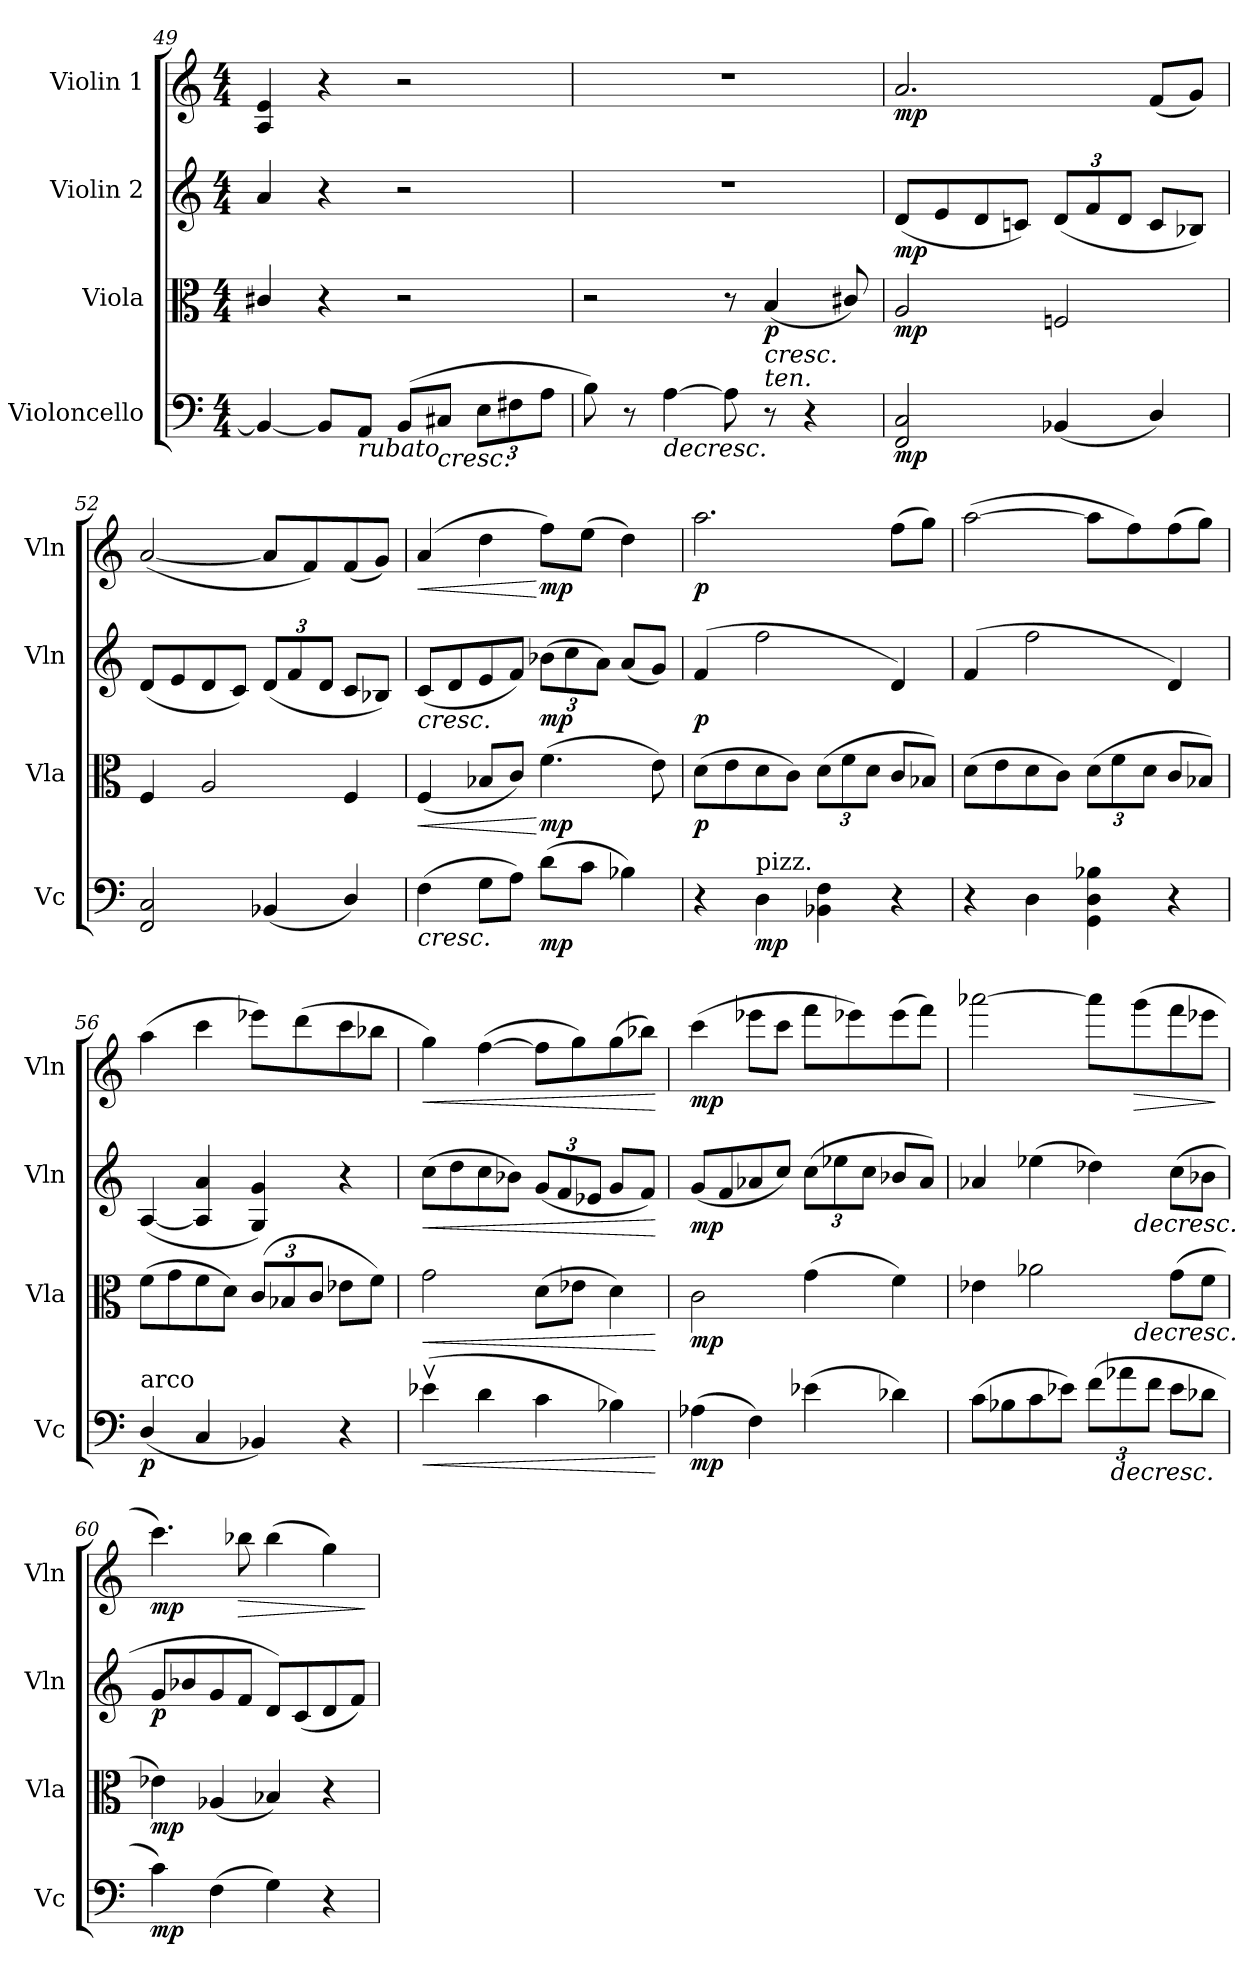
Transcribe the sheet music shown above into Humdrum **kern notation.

**kern	**dynam	**kern	**dynam	**kern	**dynam	**kern	**dynam
*part4	*part4	*part3	*part3	*part2	*part2	*part1	*part1
*staff4	*staff4	*staff3	*staff3	*staff2	*staff2	*staff1	*staff1
*I"Violoncello	*	*I"Viola	*	*I"Violin 2	*	*I"Violin 1	*
*I'Vc	*	*I'Vla	*	*I'Vln	*	*I'Vln	*
*clefF4	*	*clefC3	*	*clefG2	*	*clefG2	*
*k[]	*	*k[]	*	*k[]	*	*k[]	*
*M4/4	*	*M4/4	*	*M4/4	*	*M4/4	*
=49	=49	=49	=49	=49	=49	=49	=49
4BB/_	.	4c#X/	.	4a/	.	4A/ 4e/	.
8BB/L]	.	4r	.	4r	.	4r	.
!LO:TX:b:i:t=rubato	!	!	!	!	!	!	!
8AA/J	.	.	.	.	.	.	.
(8BB/L	.	2r	.	2r	.	2r	.
!	!LO:HP:b	!	!	!	!	!	!
8C#X/J	<	.	.	.	.	.	.
*Xbrackettup	*	*	*	*	*	*	*
12E\L	.	.	.	.	.	.	.
12F#X\	.	.	.	.	.	.	.
12A\J	.	.	.	.	.	.	.
=50	=50	=50	=50	=50	=50	=50	=50
8B\)	.	2r	.	1r	.	1r	.
8r	.	.	.	.	.	.	.
!	!LO:HP:b	!	!	!	!	!	!
[4A\	>	.	.	.	.	.	.
8A\]	[	8r	.	.	.	.	.
!	!	!LO:TX:b:i:t=ten.	!	!	!	!	!
!	!	!	!LO:HP:b	!	!	!	!
!	!	!	!LO:DY:n=1:b	!	!	!	!
8r	.	(4B/	< p	.	.	.	.
4r	.	.	.	.	.	.	.
.	.	8c#X/)	.	.	.	.	.
=51	=51	=51	=51	=51	=51	=51	=51
!	!LO:DY:b	!	!LO:DY:b	!	!LO:DY:b	!	!LO:DY:b
2FF/ 2C/	mp	2A/	mp	(8d/L	mp	2.a/	mp
.	.	.	.	8e/	.	.	.
.	.	.	.	8d/	.	.	.
.	.	.	.	8cn/J)	.	.	.
*	*	*	*	*Xbrackettup	*	*	*
(4BB-X/	.	2Fn/	.	(12d/L	.	.	.
.	.	.	.	12f/	.	.	.
.	.	.	.	12d/J	.	.	.
4D/)	.	.	.	8c/L	.	(8f/L	.
.	.	.	.	8B-X/J)	.	8g/J)	.
!!LO:LB:g=z
=52	=52	=52	=52	=52	=52	=52	=52
2FF/ 2C/	.	4F/	.	(8d/L	.	([2a/	.
.	.	.	.	8e/	.	.	.
.	.	2A/	.	8d/	.	.	.
.	.	.	.	8c/J)	.	.	.
(4BB-X/	.	.	.	(12d/L	.	8a/L]	.
.	.	.	.	12f/	.	.	.
.	.	.	.	.	.	8f/)	.
.	.	.	.	12d/J	.	.	.
4D/)	.	4F/	.	8c/L	.	(8f/	.
.	.	.	.	8B-X/J)	.	8g/J)	.
=53	=53	=53	=53	=53	=53	=53	=53
!	!LO:HP:b	!	!LO:HP:b	!	!LO:HP:b	!	!LO:HP:b
(4F\	<	(4F/	<	(8c/L	<	(4a/	<
.	.	.	.	8d/	.	.	.
8G\L	.	8B-X/L	.	8e/	.	4dd\	.
8A\J)	.	8c/J)	.	8f/J)	.	.	.
!	!LO:DY:n=1:b	!	!LO:DY:n=1:b	!	!LO:DY:b	!	!LO:DY:n=1:b
(8d\L	] mp	(4.f\	[ mp	(12b-X\L	mp	8ff\L)	[ mp
.	.	.	.	12cc\	.	.	.
8c\J	.	.	.	.	.	(8ee\J	.
.	.	.	.	12a\J)	.	.	.
4B-X\)	.	.	.	(8a/L	.	4dd\)	.
.	.	8e\)	.	8g/J)	.	.	.
=54	=54	=54	=54	=54	=54	=54	=54
!	!	!	!LO:DY:b	!	!LO:DY:b	!	!LO:DY:b
4r	.	(8d\L	p	(4f/	p	2.aa\	p
.	.	8e\	.	.	.	.	.
!LO:TX:a:t=pizz.	!	!	!	!	!	!	!
!	!LO:DY:b	!	!	!	!	!	!
4D\	mp	8d\	.	2ff\	.	.	.
.	.	8c\J)	.	.	.	.	.
*	*	*Xbrackettup	*	*	*	*	*
4BB-X\ 4F\	.	(12d\L	.	.	.	.	.
.	.	12f\	.	.	.	.	.
.	.	12d\J	.	.	.	.	.
4r	.	8c/L	.	4d/)	.	(8ff\L	.
.	.	8B-X/J)	.	.	.	8gg\J)	.
=55	=55	=55	=55	=55	=55	=55	=55
4r	.	(8d\L	.	(4f/	.	([2aa\	.
.	.	8e\	.	.	.	.	.
4D\	.	8d\	.	2ff\	.	.	.
.	.	8c\J)	.	.	.	.	.
4GG\ 4D\ 4B-X\	.	(12d\L	.	.	.	8aa\L]	.
.	.	12f\	.	.	.	.	.
.	.	.	.	.	.	8ff\)	.
.	.	12d\J	.	.	.	.	.
4r	.	8c/L	.	4d/)	.	(8ff\	.
.	.	8B-X/J)	.	.	.	8gg\J)	.
!!LO:LB:g=z
=56	=56	=56	=56	=56	=56	=56	=56
!LO:TX:a:t=arco	!	!	!	!	!	!	!
!	!LO:DY:b	!	!	!	!	!	!
(4D/	p	(8f\L	.	(>[4A/	.	(4aa\	.
.	.	8g\	.	.	.	.	.
4C/	.	8f\	.	4A/] 4a/	.	4ccc\	.
.	.	8d\J)	.	.	.	.	.
*	*	*brackettup	*	*	*	*	*
4BB-X/)	.	(12c/L	.	4G/ 4g/)	.	8eee-X\L)	.
.	.	12B-X/	.	.	.	.	.
.	.	.	.	.	.	(8ddd\	.
.	.	12c/J	.	.	.	.	.
4r	.	8e-X\L	.	4r	.	8ccc\	.
.	.	8f\J)	.	.	.	8bb-X\J	.
=57	=57	=57	=57	=57	=57	=57	=57
!	!LO:HP:b	!	!LO:HP:b	!	!LO:HP:b	!	!LO:HP:b
(4e-Xv\	<	2g\	<	(8cc\L	<	4gg\)	<
.	.	.	.	8dd\	.	.	.
4d\	.	.	.	8cc\	.	([4ff\	.
.	.	.	.	8b-X\J)	.	.	.
4c\	.	(8d\L	.	(12g/L	.	8ff\L]	.
.	.	.	.	12f/	.	.	.
.	.	8e-X\J	.	.	.	8gg\)	.
.	.	.	.	12e-X/J	.	.	.
4B-X\)	.	4d\)	.	8g/L	.	(8gg\	.
.	.	.	.	8f/J)	.	8bb-X\J)	.
.	[	.	[	.	[	.	[
=58	=58	=58	=58	=58	=58	=58	=58
!	!LO:DY:b	!	!LO:DY:b	!	!LO:DY:b	!	!LO:DY:b
(4A-X\	mp	2c\	mp	(8g/L	mp	(4ccc\	mp
.	.	.	.	8f/	.	.	.
4F\)	.	.	.	8a-X/	.	8eee-X\L	.
.	.	.	.	8cc/J)	.	8ccc\J	.
(4e-X\	.	(4g\	.	(12cc\L	.	8fff\L	.
.	.	.	.	12ee-X\	.	.	.
.	.	.	.	.	.	8eee-X\)	.
.	.	.	.	12cc\J	.	.	.
4d-X\)	.	4f\)	.	8b-X/L	.	(8eee-\	.
.	.	.	.	8a-/J)	.	8fff\J)	.
!!LO:PB:g=z
=59	=59	=59	=59	=59	=59	=59	=59
*	*	*^	*	*^	*	*	*
(8c\L	.	4e-X\	2ryy	.	4a-X/	2ryy	.	[2aaa-X\	.
8B-X\	.	.	.	.	.	.	.	.	.
8c\	.	2a-X\	.	.	(4ee-X\	.	.	.	.
8e-X\J)	.	.	.	.	.	.	.	.	.
(12f\L	.	.	8ryy	.	4dd-X\)	8ryy	.	8aaa-\L]	.
!	!LO:HP:b	!	!	!	!	!	!	!	!
12a-X\	>	.	.	.	.	.	.	.	.
!	!	!	!	!LO:HP:b	!	!	!LO:HP:b	!	!LO:HP:b
.	.	.	8ryy	>	.	8ryy	>	(8ggg\	>
12f\J	.	.	.	.	.	.	.	.	.
8e-\L	.	(8g\L	4ryy	.	(8cc\L	4ryy	.	8fff\	.
8d-X\J	.	8f\J	.	.	8b-X\J	.	.	8eee-X\J	.
*	*	*v	*v	*	*	*	*	*	*
*	*	*	*	*v	*v	*	*	*
.	[	.	[	.	[	.	]
=60	=60	=60	=60	=60	=60	=60	=60
!	!LO:DY:b	!	!LO:DY:b	!	!LO:DY:b	!	!LO:DY:b
4c\)	mp	4e-X\)	mp	8g/L	p	4.ccc\)	mp
.	.	.	.	8b-X/	.	.	.
(4F\	.	(4A-X/	.	8g/	.	.	.
!	!	!	!	!	!	!	!LO:HP:b
.	.	.	.	8f/J	.	8bb-X\	>
4G\)	.	4B-X/)	.	8d/L)	.	(4bb-\	.
.	.	.	.	(8c/	.	.	.
4r	]	4r	]	8d/	.	4gg\)	.
.	.	.	.	8f/J)	.	.	.
.	.	.	.	.	]	.	]
=	=	=	=	=	=	=	=
*-	*-	*-	*-	*-	*-	*-	*-
